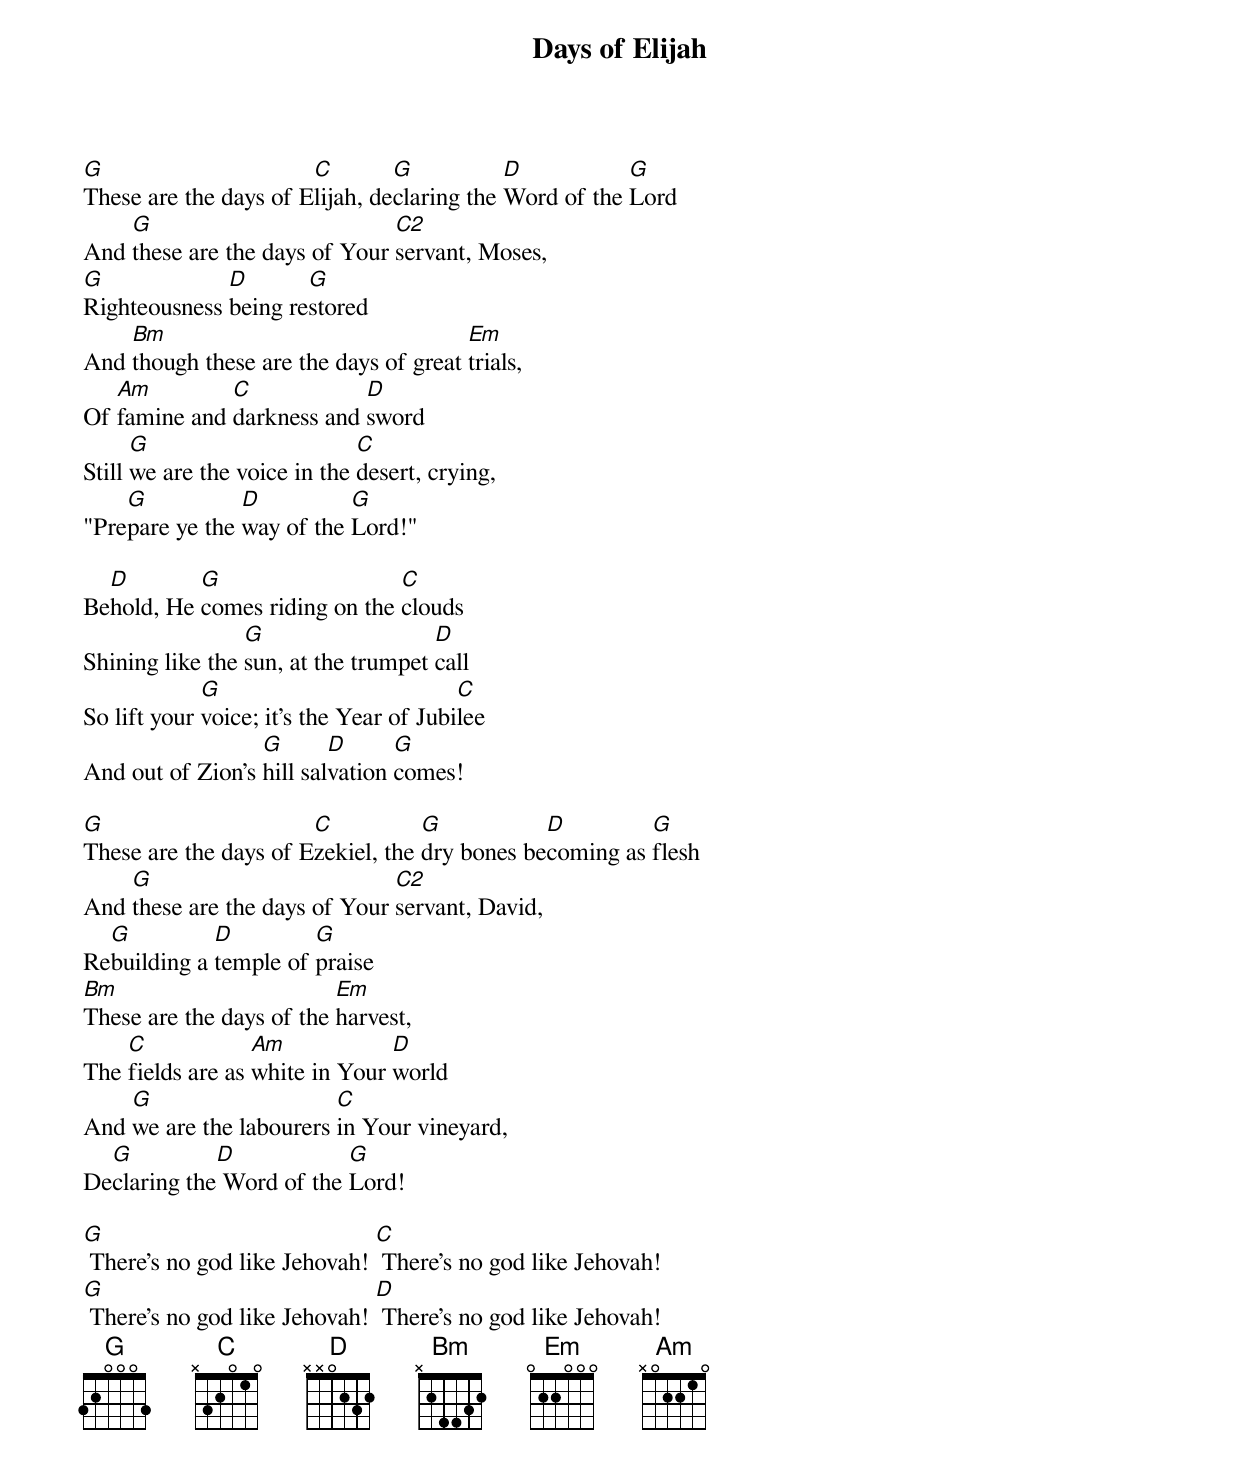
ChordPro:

{title: Days of Elijah}
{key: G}
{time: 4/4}
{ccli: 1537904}
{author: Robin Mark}
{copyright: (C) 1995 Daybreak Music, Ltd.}

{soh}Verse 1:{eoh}
[G]These are the days of E[C]lijah, de[G]claring the [D]Word of the [G]Lord
And [G]these are the days of Your [C2]servant, Moses,
[G]Righteousness [D]being re[G]stored
And [Bm]though these are the days of great [Em]trials,
Of [Am]famine and [C]darkness and [D]sword
Still [G]we are the voice in the [C]desert, crying,
"Pre[G]pare ye the [D]way of the [G]Lord!"

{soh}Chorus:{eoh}
Be[D]hold, He [G]comes riding on the [C]clouds
Shining like the [G]sun, at the trumpet [D]call
So lift your [G]voice; it's the Year of Jubi[C]lee
And out of Zion's [G]hill sal[D]vation [G]comes!

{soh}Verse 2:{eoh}
[G]These are the days of E[C]zekiel, the [G]dry bones be[D]coming as [G]flesh
And [G]these are the days of Your [C2]servant, David,
Re[G]building a [D]temple of [G]praise
[Bm]These are the days of the [Em]harvest,
The [C]fields are as [Am]white in Your [D]world
And [G]we are the labourers [C]in Your vineyard,
De[G]claring the[D] Word of the [G]Lord!

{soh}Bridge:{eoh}
[G] There's no god like Jehovah! [C] There's no god like Jehovah!
[G] There's no god like Jehovah! [D] There's no god like Jehovah!
